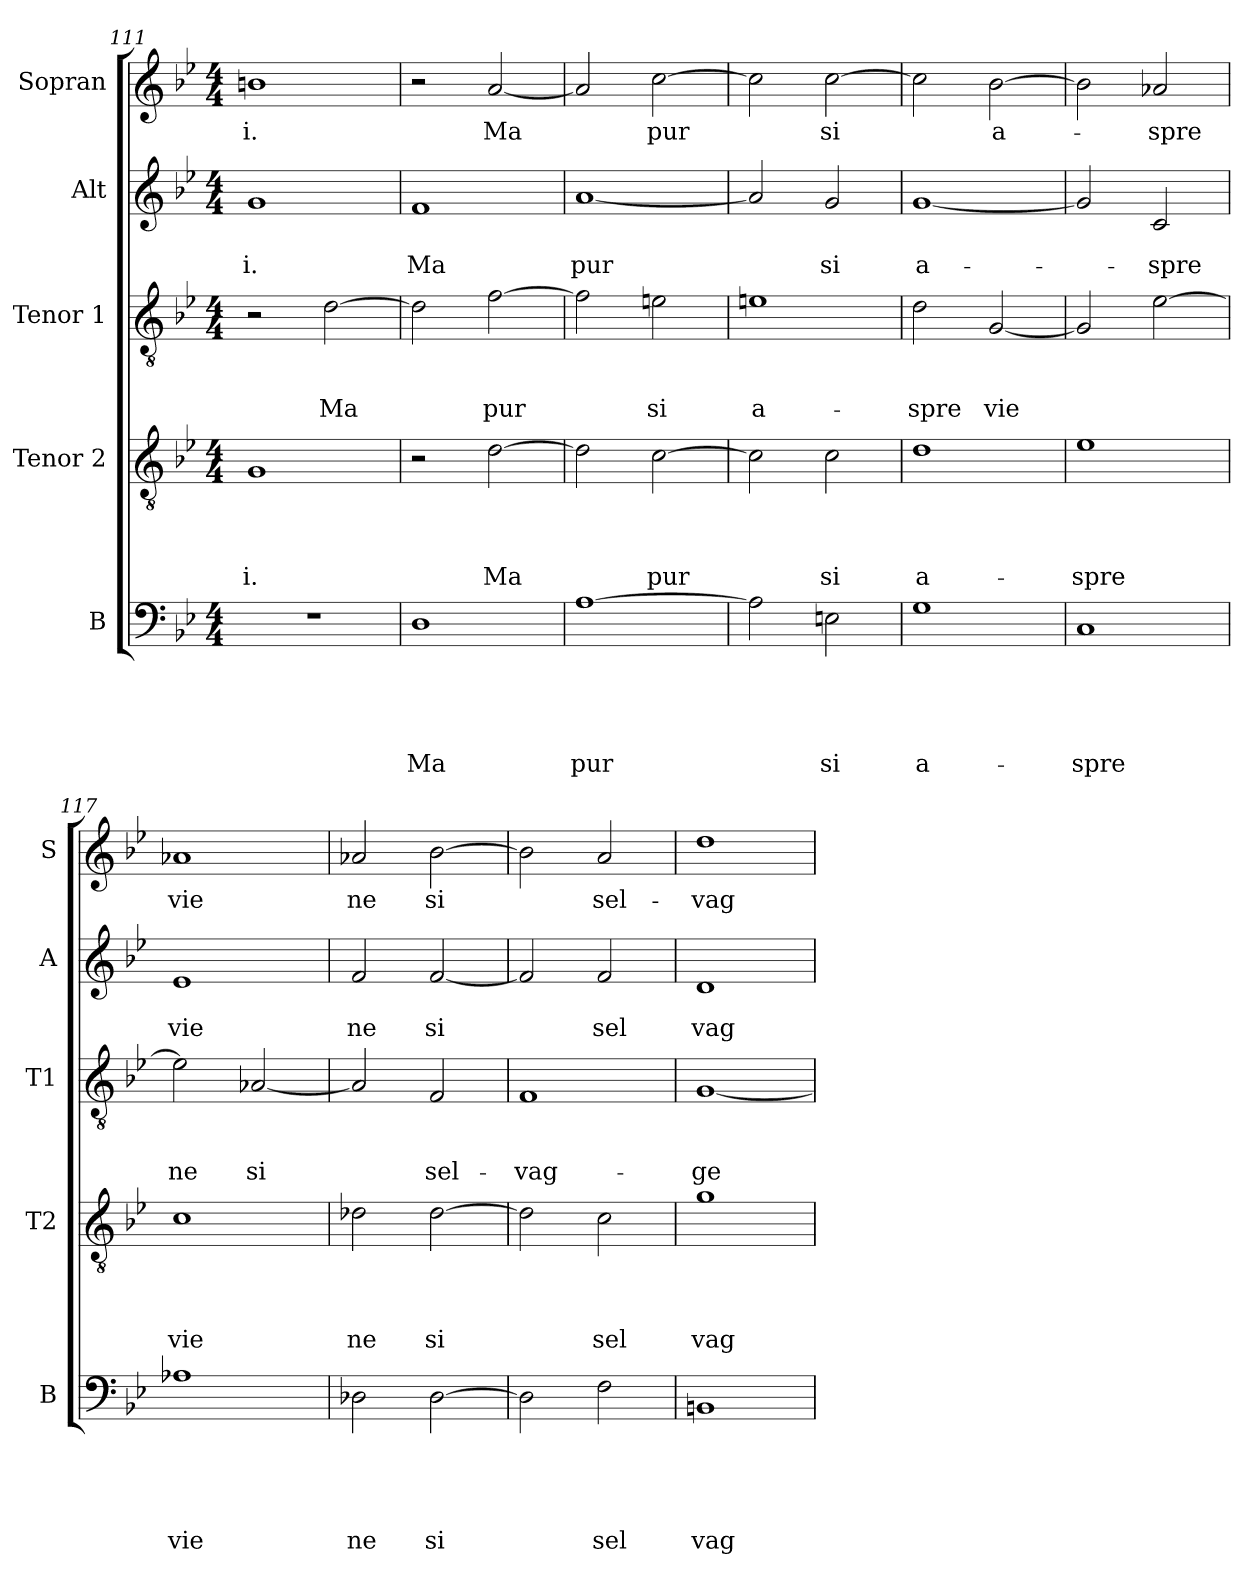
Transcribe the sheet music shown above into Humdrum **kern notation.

**kern	**text	**text	**text	**text	**text	**kern	**text	**text	**text	**text	**kern	**text	**text	**text	**kern	**text	**text	**kern	**text
*part5	*part5	*part5	*part5	*part5	*part5	*part4	*part4	*part4	*part4	*part4	*part3	*part3	*part3	*part3	*part2	*part2	*part2	*part1	*part1
*staff5	*staff5	*staff5	*staff5	*staff5	*staff5	*staff4	*staff4	*staff4	*staff4	*staff4	*staff3	*staff3	*staff3	*staff3	*staff2	*staff2	*staff2	*staff1	*staff1
*I"B	*	*	*	*	*	*I"Tenor 2	*	*	*	*	*I"Tenor 1	*	*	*	*I"Alt	*	*	*I"Sopran	*
*I'B	*	*	*	*	*	*I'T2	*	*	*	*	*I'T1	*	*	*	*I'A	*	*	*I'S	*
*clefF4	*	*	*	*	*	*clefGv2	*	*	*	*	*clefGv2	*	*	*	*clefG2	*	*	*clefG2	*
*k[b-e-]	*	*	*	*	*	*k[b-e-]	*	*	*	*	*k[b-e-]	*	*	*	*k[b-e-]	*	*	*k[b-e-]	*
*B-:	*	*	*	*	*	*B-:	*	*	*	*	*B-:	*	*	*	*B-:	*	*	*B-:	*
*M4/4	*	*	*	*	*	*M4/4	*	*	*	*	*M4/4	*	*	*	*M4/4	*	*	*M4/4	*
=111	=111	=111	=111	=111	=111	=111	=111	=111	=111	=111	=111	=111	=111	=111	=111	=111	=111	=111	=111
!	!	!	!	!	!	!	!	!	!	!LO:LY:b	!	!	!	!	!	!	!LO:LY:b	!	!LO:LY:b
1r	.	.	.	.	.	1G	.	.	.	-i.	2r	.	.	.	1g	.	-i.	1bn	-i.
!	!	!	!	!	!	!	!	!	!	!	!	!	!	!LO:LY:b:rj	!	!	!	!	!
.	.	.	.	.	.	.	.	.	.	.	[>2d\	.	.	Ma	.	.	.	.	.
=112	=112	=112	=112	=112	=112	=112	=112	=112	=112	=112	=112	=112	=112	=112	=112	=112	=112	=112	=112
!	!	!	!	!	!LO:LY:b	!	!	!	!	!	!	!	!	!	!	!	!LO:LY:b	!	!
1D	.	.	.	.	Ma	2r	.	.	.	.	2d\]	.	.	.	1f	.	Ma	2r	.
!	!	!	!	!	!	!	!	!	!	!LO:LY:b	!	!	!	!LO:LY:b:rj	!	!	!	!	!LO:LY:b
.	.	.	.	.	.	[>2d\	.	.	.	Ma	[>2f\	.	.	pur	.	.	.	[<2a/	Ma
=113	=113	=113	=113	=113	=113	=113	=113	=113	=113	=113	=113	=113	=113	=113	=113	=113	=113	=113	=113
!	!	!	!	!	!LO:LY:b	!	!	!	!	!	!	!	!	!	!	!	!LO:LY:b	!	!
[>1A	.	.	.	.	pur	2d\]	.	.	.	.	2f\]	.	.	.	[<1a	.	pur	2a/]	.
!	!	!	!	!	!	!	!	!	!	!LO:LY:b	!	!	!	!LO:LY:b:rj	!	!	!	!	!LO:LY:b
.	.	.	.	.	.	[>2c\	.	.	.	pur	2en\	.	.	si	.	.	.	[>2cc\	pur
=114	=114	=114	=114	=114	=114	=114	=114	=114	=114	=114	=114	=114	=114	=114	=114	=114	=114	=114	=114
!	!	!	!	!	!	!	!	!	!	!	!	!	!	!LO:LY:b:rj	!	!	!	!	!
2A\]	.	.	.	.	.	2c\]	.	.	.	.	1en	.	.	a-	2a/]	.	.	2cc\]	.
!	!	!	!	!	!LO:LY:b	!	!	!	!	!LO:LY:b	!	!	!	!	!	!	!LO:LY:b	!	!LO:LY:b
2En\	.	.	.	.	si	2c\	.	.	.	si	.	.	.	.	2g/	.	si	[>2cc\	si
=115	=115	=115	=115	=115	=115	=115	=115	=115	=115	=115	=115	=115	=115	=115	=115	=115	=115	=115	=115
!	!	!	!	!	!LO:LY:b	!	!	!	!	!LO:LY:b	!	!	!	!LO:LY:b:rj	!	!	!LO:LY:b	!	!
1G	.	.	.	.	a-	1d	.	.	.	a-	2d\	.	.	-spre	[<1g	.	a-	2cc\]	.
!	!	!	!	!	!	!	!	!	!	!	!	!	!	!LO:LY:b:rj	!	!	!	!	!LO:LY:b
.	.	.	.	.	.	.	.	.	.	.	[<2G/	.	.	vie	.	.	.	[<2b-\	a-
!!LO:LB:g=z
=116	=116	=116	=116	=116	=116	=116	=116	=116	=116	=116	=116	=116	=116	=116	=116	=116	=116	=116	=116
!	!	!	!	!	!LO:LY:b	!	!	!	!	!LO:LY:b	!	!	!	!	!	!	!	!	!
1C	.	.	.	.	-spre	1e-	.	.	.	-spre	2G/]	.	.	.	2g/]	.	.	2b-\]	.
!	!	!	!	!	!	!	!	!	!	!	!	!	!	!	!	!	!LO:LY:b	!	!LO:LY:b
.	.	.	.	.	.	.	.	.	.	.	[>2e-\	.	.	.	2c/	.	-spre	2a-X/	-spre
=117	=117	=117	=117	=117	=117	=117	=117	=117	=117	=117	=117	=117	=117	=117	=117	=117	=117	=117	=117
!	!	!	!	!	!LO:LY:b	!	!	!	!	!LO:LY:b	!	!	!	!LO:LY:b:rj	!	!	!LO:LY:b	!	!LO:LY:b
1A-X	.	.	.	.	vie	1c	.	.	.	vie	2e-\]	.	.	ne	1e-	.	vie	1a-X	vie
!	!	!	!	!	!	!	!	!	!	!	!	!	!	!LO:LY:b:rj	!	!	!	!	!
.	.	.	.	.	.	.	.	.	.	.	[<2A-X/	.	.	si	.	.	.	.	.
=118	=118	=118	=118	=118	=118	=118	=118	=118	=118	=118	=118	=118	=118	=118	=118	=118	=118	=118	=118
!	!	!	!	!	!LO:LY:b	!	!	!	!	!LO:LY:b	!	!	!	!	!	!	!LO:LY:b	!	!LO:LY:b
2D-X\	.	.	.	.	ne	2d-X\	.	.	.	ne	2A-/]	.	.	.	2f/	.	ne	2a-X/	ne
!	!	!	!	!	!LO:LY:b	!	!	!	!	!LO:LY:b	!	!	!	!LO:LY:b:rj	!	!	!LO:LY:b	!	!LO:LY:b
[>2D-\	.	.	.	.	si	[>2d-\	.	.	.	si	2F/	.	.	sel-	[<2f/	.	si	[>2b-\	si
=119	=119	=119	=119	=119	=119	=119	=119	=119	=119	=119	=119	=119	=119	=119	=119	=119	=119	=119	=119
!	!	!	!	!	!	!	!	!	!	!	!	!	!	!LO:LY:b:rj	!	!	!	!	!
2D-\]	.	.	.	.	.	2d-\]	.	.	.	.	1F	.	.	-vag-	2f/]	.	.	2b-\]	.
!	!	!	!	!	!LO:LY:b	!	!	!	!	!LO:LY:b	!	!	!	!	!	!	!LO:LY:b	!	!LO:LY:b
2F\	.	.	.	.	sel	2c\	.	.	.	sel	.	.	.	.	2f/	.	sel	2a/	sel-
=120	=120	=120	=120	=120	=120	=120	=120	=120	=120	=120	=120	=120	=120	=120	=120	=120	=120	=120	=120
!	!	!	!	!	!LO:LY:b	!	!	!	!	!LO:LY:b	!	!	!	!LO:LY:b:rj	!	!	!LO:LY:b	!	!LO:LY:b
1BBn	.	.	.	.	vag-	1g	.	.	.	vag-	[<1G	.	.	-ge	1d	.	vag-	1dd	-vag-
=	=	=	=	=	=	=	=	=	=	=	=	=	=	=	=	=	=	=	=
*-	*-	*-	*-	*-	*-	*-	*-	*-	*-	*-	*-	*-	*-	*-	*-	*-	*-	*-	*-
